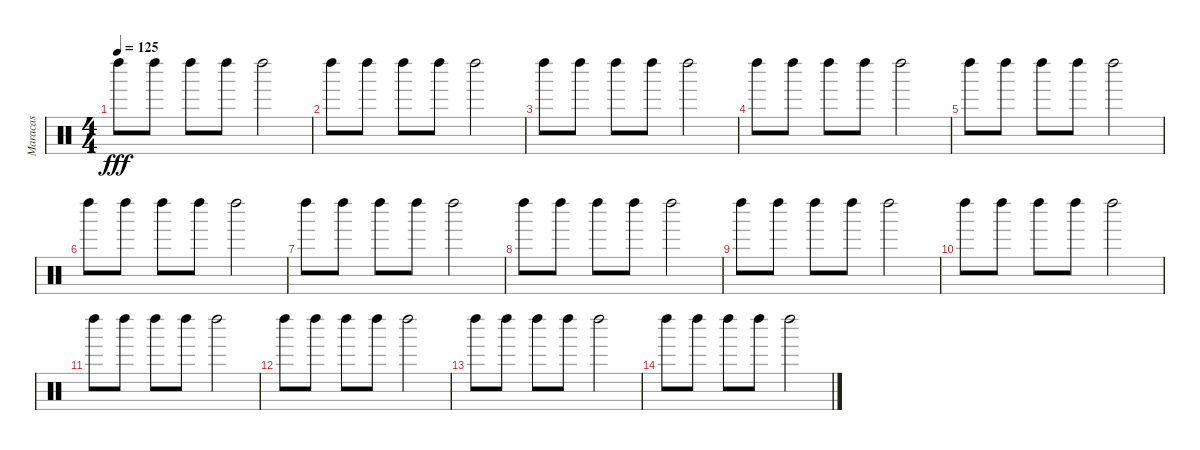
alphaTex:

\track ("Maracas" "Maracas") {instrument percussion}
\staff {score}
\articulation defaults
\ts (4 4)
\tempo 125
\clef neutral
\ks c "Left Maraca (hit)".8{dy fff volume 16} "Left Maraca (hit)".8 "Left Maraca (hit)".8 "Left Maraca (hit)".8 "Left Maraca (hit)".2
|
"Left Maraca (hit)".8{volume 16} "Left Maraca (hit)".8 "Left Maraca (hit)".8 "Left Maraca (hit)".8 "Left Maraca (hit)".2 |
"Left Maraca (hit)".8{volume 16} "Left Maraca (hit)".8 "Left Maraca (hit)".8 "Left Maraca (hit)".8 "Left Maraca (hit)".2 |
"Left Maraca (hit)".8{volume 16} "Left Maraca (hit)".8 "Left Maraca (hit)".8 "Left Maraca (hit)".8 "Left Maraca (hit)".2 |
"Left Maraca (hit)".8{volume 16} "Left Maraca (hit)".8 "Left Maraca (hit)".8 "Left Maraca (hit)".8 "Left Maraca (hit)".2 |
"Left Maraca (hit)".8{volume 16} "Left Maraca (hit)".8 "Left Maraca (hit)".8 "Left Maraca (hit)".8 "Left Maraca (hit)".2 |
"Left Maraca (hit)".8{volume 16} "Left Maraca (hit)".8 "Left Maraca (hit)".8 "Left Maraca (hit)".8 "Left Maraca (hit)".2 |
"Left Maraca (hit)".8{volume 16} "Left Maraca (hit)".8 "Left Maraca (hit)".8 "Left Maraca (hit)".8 "Left Maraca (hit)".2 |
"Left Maraca (hit)".8{volume 16} "Left Maraca (hit)".8 "Left Maraca (hit)".8 "Left Maraca (hit)".8 "Left Maraca (hit)".2 |
"Left Maraca (hit)".8{volume 16} "Left Maraca (hit)".8 "Left Maraca (hit)".8 "Left Maraca (hit)".8 "Left Maraca (hit)".2 |
"Left Maraca (hit)".8{volume 16} "Left Maraca (hit)".8 "Left Maraca (hit)".8 "Left Maraca (hit)".8 "Left Maraca (hit)".2 |
"Left Maraca (hit)".8{volume 16} "Left Maraca (hit)".8 "Left Maraca (hit)".8 "Left Maraca (hit)".8 "Left Maraca (hit)".2 |
"Left Maraca (hit)".8{volume 16} "Left Maraca (hit)".8 "Left Maraca (hit)".8 "Left Maraca (hit)".8 "Left Maraca (hit)".2 |
"Left Maraca (hit)".8{volume 16} "Left Maraca (hit)".8 "Left Maraca (hit)".8 "Left Maraca (hit)".8 "Left Maraca (hit)".2
